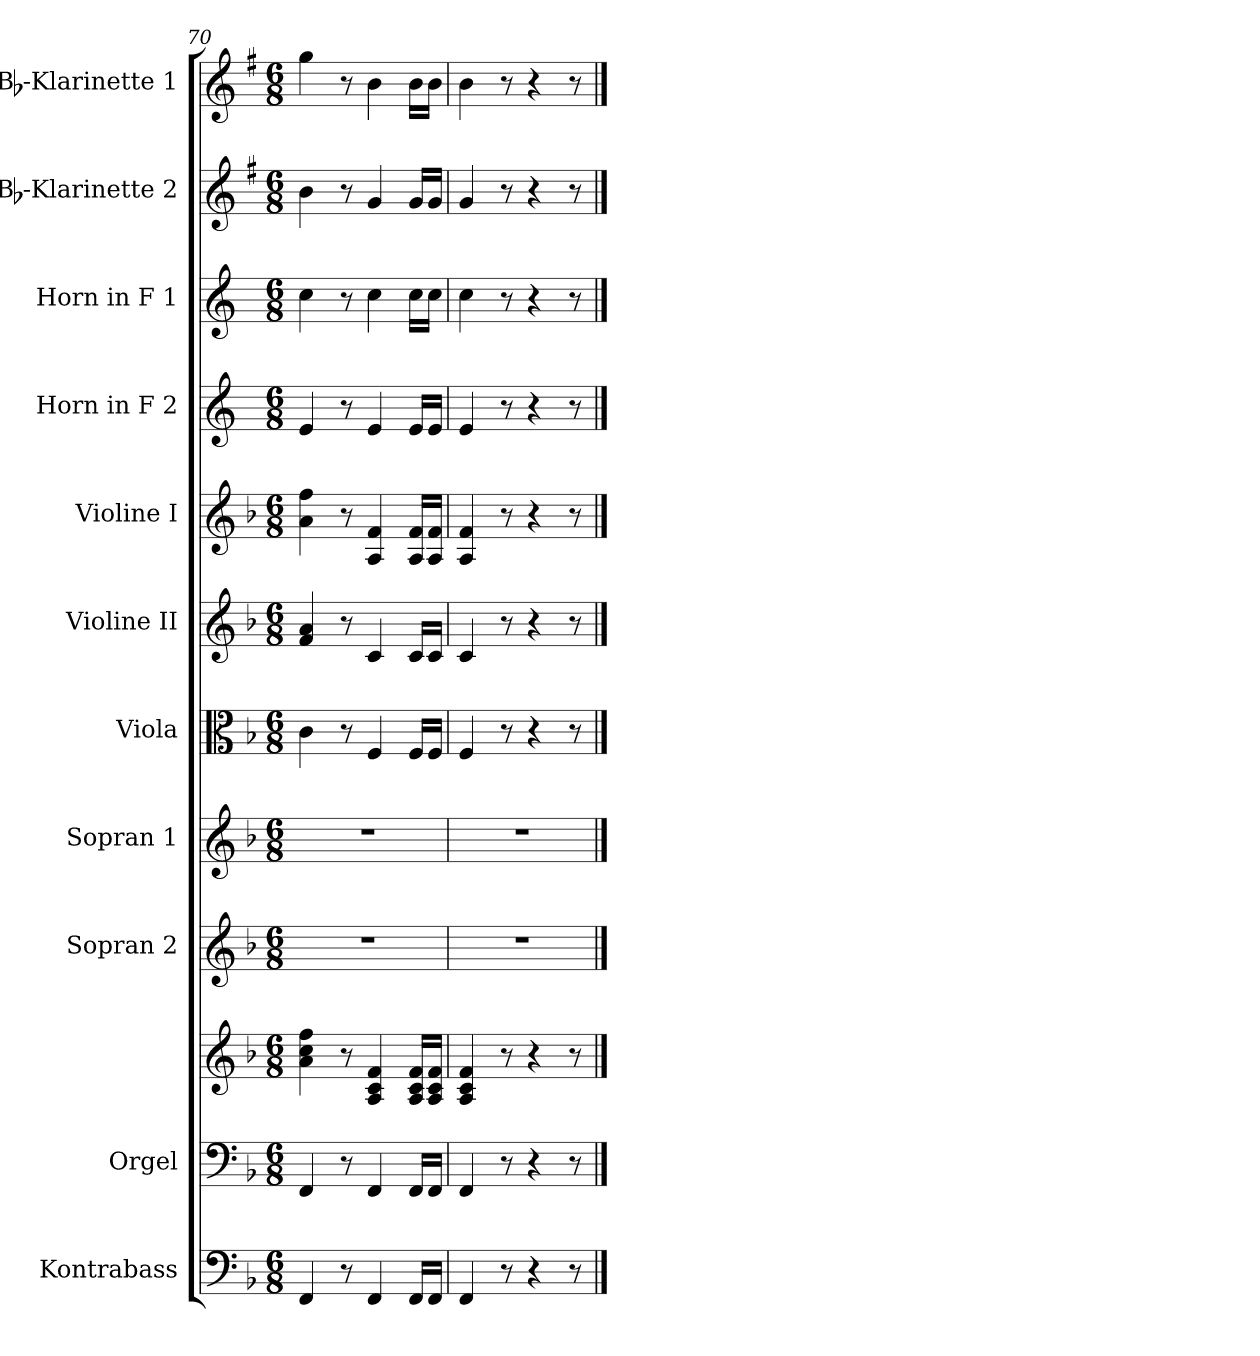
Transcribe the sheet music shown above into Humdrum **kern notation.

**kern	**kern	**kern	**kern	**kern	**kern	**kern	**kern	**kern	**kern	**kern	**kern
*part11	*part10	*part10	*part9	*part8	*part7	*part6	*part5	*part4	*part3	*part2	*part1
*staff12	*staff11	*staff10	*staff9	*staff8	*staff7	*staff6	*staff5	*staff4	*staff3	*staff2	*staff1
*I"Kontrabass	*I"Orgel	*	*I"Sopran 2	*I"Sopran 1	*I"Viola	*I"Violine II	*I"Violine I	*I"Horn in F 2	*I"Horn in F 1	*I"Bb-Klarinette 2	*I"Bb-Klarinette 1
*I'Kb.	*I'Org.	*	*I'S. 2	*I'S. 1	*I'Vla.	*I'Vl. II	*I'Vl. I	*	*	*I'Bb Kl. 2	*I'Bb Kl. 1
*clefF4	*clefF4	*clefG2	*clefG2	*clefG2	*clefC3	*clefG2	*clefG2	*clefG2	*clefG2	*clefG2	*clefG2
*ITrd7c12	*	*	*	*	*	*	*	*ITrd4c7	*ITrd4c7	*ITrd1c2	*ITrd1c2
*k[b-]	*k[b-]	*k[b-]	*k[b-]	*k[b-]	*k[b-]	*k[b-]	*k[b-]	*k[b-]	*k[b-]	*k[b-]	*k[b-]
*F:	*F:	*F:	*F:	*F:	*F:	*F:	*F:	*F:	*F:	*F:	*F:
*M6/8	*M6/8	*M6/8	*M6/8	*M6/8	*M6/8	*M6/8	*M6/8	*M6/8	*M6/8	*M6/8	*M6/8
=70	=70	=70	=70	=70	=70	=70	=70	=70	=70	=70	=70
4FFF/	4FF/	4a\ 4cc\ 4ff\	2.r	2.r	4c\	4f/ 4a/	4a\ 4ff\	4A/	4f\	4a\	4ff\
8r	8r	8r	.	.	8r	8r	8r	8r	8r	8r	8r
4FFF/	4FF/	4A/ 4c/ 4f/	.	.	4F/	4c/	4A/ 4f/	4A/	4f\	4f/	4a\
16FFF/LL	16FF/LL	16A/ 16c/ 16f/LL	.	.	16F/LL	16c/LL	16A/ 16f/LL	16A/LL	16f\LL	16f/LL	16a\LL
16FFF/JJ	16FF/JJ	16A/ 16c/ 16f/JJ	.	.	16F/JJ	16c/JJ	16A/ 16f/JJ	16A/JJ	16f\JJ	16f/JJ	16a\JJ
=71	=71	=71	=71	=71	=71	=71	=71	=71	=71	=71	=71
4FFF/	4FF/	4A/ 4c/ 4f/	2.r	2.r	4F/	4c/	4A/ 4f/	4A/	4f\	4f/	4a\
8r	8r	8r	.	.	8r	8r	8r	8r	8r	8r	8r
4r	4r	4r	.	.	4r	4r	4r	4r	4r	4r	4r
8r	8r	8r	.	.	8r	8r	8r	8r	8r	8r	8r
==	==	==	==	==	==	==	==	==	==	==	==
*-	*-	*-	*-	*-	*-	*-	*-	*-	*-	*-	*-
